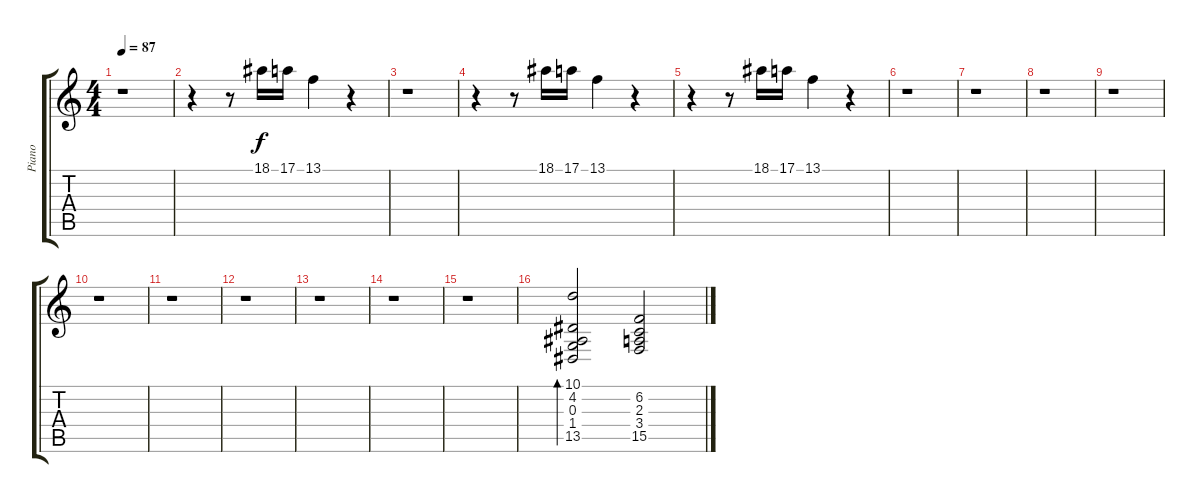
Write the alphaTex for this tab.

\track ("Piano" "Piano") {instrument acousticgrandpiano}
\staff {score tabs}
\tuning (E4 B3 G3 D3 A2 E2) {hide}
\ts (4 4)
\tempo 87
\clef g2
\ks c
r.1{dy f} |
r.4 r.8 18.1.16 17.1.16 13.1.4 r.4 |
r.1 |
r.4 r.8 18.1.16 17.1.16 13.1.4 r.4 |
r.4 r.8 18.1.16 17.1.16 13.1.4 r.4 |
r.1 |
r.1 |
r.1 |
r.1 |
r.1 |
r.1 |
r.1 |
r.1 |
r.1 |
r.1 |
(10.1 4.2 0.3 1.4 13.5).2{bd 60} (6.2 2.3 3.4 15.5).2
